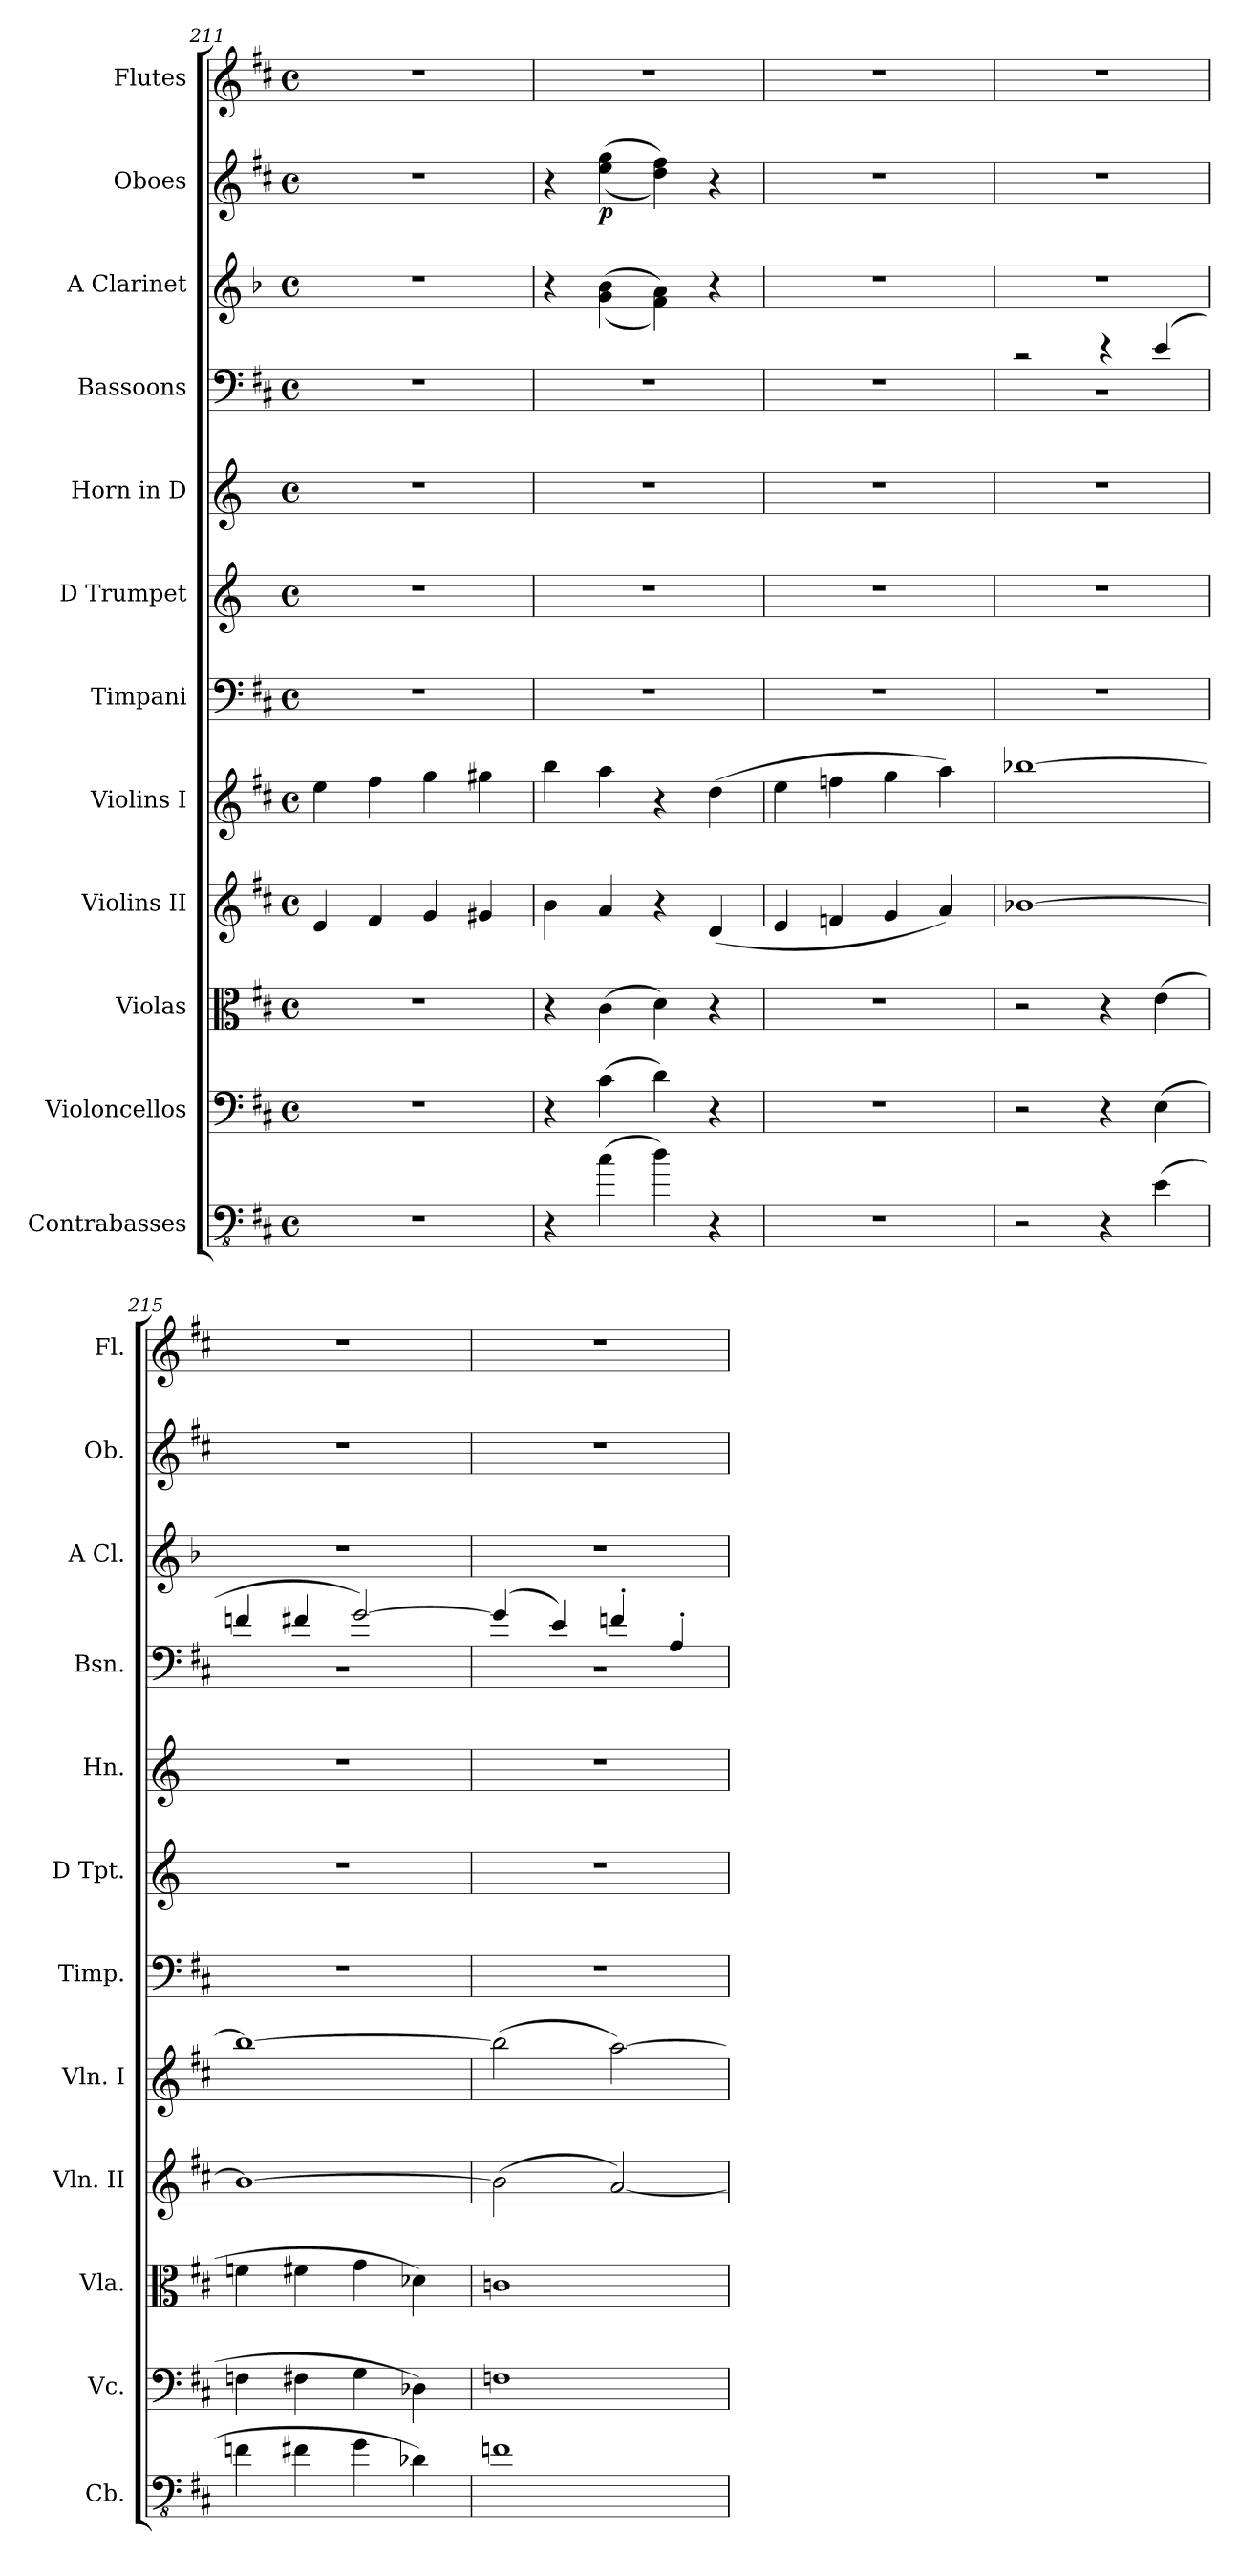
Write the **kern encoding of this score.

**kern	**kern	**kern	**kern	**kern	**kern	**kern	**kern	**kern	**kern	**kern	**dynam	**kern
*part12	*part11	*part10	*part9	*part8	*part7	*part6	*part5	*part4	*part3	*part2	*part2	*part1
*staff12	*staff11	*staff10	*staff9	*staff8	*staff7	*staff6	*staff5	*staff4	*staff3	*staff2	*staff2	*staff1
*I"Contrabasses	*I"Violoncellos	*I"Violas	*I"Violins II	*I"Violins I	*I"Timpani	*I"D Trumpet	*I"Horn in D	*I"Bassoons	*I"A Clarinet	*I"Oboes	*	*I"Flutes
*I'Cb.	*I'Vc.	*I'Vla.	*I'Vln. II	*I'Vln. I	*I'Timp.	*I'D Tpt.	*I'Hn.	*I'Bsn.	*I'A Cl.	*I'Ob.	*	*I'Fl.
*clefFv4	*clefF4	*clefC3	*clefG2	*clefG2	*clefF4	*clefG2	*clefG2	*clefF4	*clefG2	*clefG2	*	*clefG2
*ITrd7c12	*	*	*	*	*	*ITrd-1c-2	*ITrd6c10	*	*ITrd2c3	*	*	*
*k[f#c#]	*k[f#c#]	*k[f#c#]	*k[f#c#]	*k[f#c#]	*k[f#c#]	*k[f#c#]	*k[f#c#]	*k[f#c#]	*k[f#c#]	*k[f#c#]	*	*k[f#c#]
*M4/4	*M4/4	*M4/4	*M4/4	*M4/4	*M4/4	*M4/4	*M4/4	*M4/4	*M4/4	*M4/4	*	*M4/4
*met(c)	*met(c)	*met(c)	*met(c)	*met(c)	*met(c)	*met(c)	*met(c)	*met(c)	*met(c)	*met(c)	*	*met(c)
=211	=211	=211	=211	=211	=211	=211	=211	=211	=211	=211	=211	=211
1r	1r	1r	4e/	4ee\	1r	1r	1r	1r	1r	1r	.	1r
.	.	.	4f#/	4ff#\	.	.	.	.	.	.	.	.
.	.	.	4g/	4gg\	.	.	.	.	.	.	.	.
.	.	.	4g#X/	4gg#X\	.	.	.	.	.	.	.	.
!!LO:PB:g=z
=212	=212	=212	=212	=212	=212	=212	=212	=212	=212	=212	=212	=212
4r	4r	4r	4b\	4bb\	1r	1r	1r	1r	4r	4r	.	1r
!	!	!	!	!	!	!	!	!	!	!	!LO:DY:b	!
(>4C#\	(>4c#\	(>4c#\	4a/	4aa\	.	.	.	.	(<(>4e\ 4g\	(<(>4ee\ 4gg\	p	.
4D\)	4d\)	4d\)	4r	4r	.	.	.	.	4d\ 4f#\))	4dd\ 4ff#\))	.	.
4r	4r	4r	(<4d/	(>4dd\	.	.	.	.	4r	4r	.	.
=213	=213	=213	=213	=213	=213	=213	=213	=213	=213	=213	=213	=213
1r	1r	1r	4e/	4ee\	1r	1r	1r	1r	1r	1r	.	1r
.	.	.	4fn/	4ffn\	.	.	.	.	.	.	.	.
.	.	.	4g/	4gg\	.	.	.	.	.	.	.	.
.	.	.	4a/)	4aa\)	.	.	.	.	.	.	.	.
=214	=214	=214	=214	=214	=214	=214	=214	=214	=214	=214	=214	=214
*	*	*	*	*	*	*	*	*^	*	*	*	*
2r	2r	2r	[1b-X	[1bb-X	1r	1r	1r	2r	1r	1r	1r	.	1r
4r	4r	4r	.	.	.	.	.	4r	.	.	.	.	.
(>4EE\	(>4E\	(>4e\	.	.	.	.	.	(>4e/	.	.	.	.	.
=215	=215	=215	=215	=215	=215	=215	=215	=215	=215	=215	=215	=215	=215
4FFn\	4Fn\	4fn\	1b-_	1bb-_	1r	1r	1r	4fn/	1r	1r	1r	.	1r
4FF#X\	4F#X\	4f#X\	.	.	.	.	.	4f#X/	.	.	.	.	.
4GG\	4G\	4g\	.	.	.	.	.	[2g/)	.	.	.	.	.
4DD-X\)	4D-X\)	4d-X\)	.	.	.	.	.	.	.	.	.	.	.
=216	=216	=216	=216	=216	=216	=216	=216	=216	=216	=216	=216	=216	=216
1FFn	1Fn	1cn	(>2b-\]	(>2bb-\]	1r	1r	1r	(>4g/]	1r	1r	1r	.	1r
.	.	.	.	.	.	.	.	4e/)	.	.	.	.	.
.	.	.	[2a/)	[2aa\)	.	.	.	4fn'/	.	.	.	.	.
.	.	.	.	.	.	.	.	4A'/	.	.	.	.	.
*	*	*	*	*	*	*	*	*v	*v	*	*	*	*
=	=	=	=	=	=	=	=	=	=	=	=	=
*-	*-	*-	*-	*-	*-	*-	*-	*-	*-	*-	*-	*-
